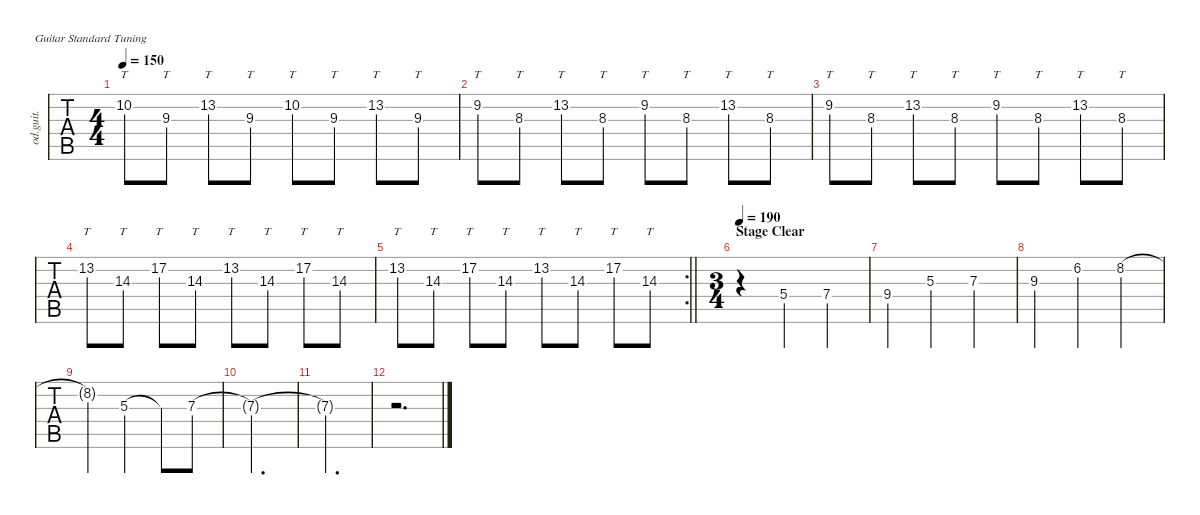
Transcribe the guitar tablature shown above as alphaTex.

\defaultSystemsLayout 4
\hideDynamics
\bracketExtendMode nobrackets
\otherSystemsTrackNameOrientation horizontal
\track ("E Guitar 3" "od.guit.") {instrument overdrivenguitar}
\staff {tabs}
\tuning (E4 B3 G3 D3 A2 E2)
\ts (4 4)
\tempo 150
\clef g2
\ks c
10.2.8{tt dy f} 9.3.8{tt} 13.2.8{tt} 9.3.8{tt} 10.2.8{tt} 9.3.8{tt} 13.2.8{tt} 9.3.8{tt} |
9.2{acc #}.8{tt} 8.3{acc #}.8{tt} 13.2.8{tt} 8.3{acc #}.8{tt} 9.2{acc #}.8{tt} 8.3{acc #}.8{tt} 13.2.8{tt} 8.3{acc #}.8{tt} |
9.2{acc #}.8{tt} 8.3{acc #}.8{tt} 13.2.8{tt} 8.3{acc #}.8{tt} 9.2{acc #}.8{tt} 8.3{acc #}.8{tt} 13.2.8{tt} 8.3{acc #}.8{tt} |
13.2.8{tt} 14.3.8{tt} 17.2.8{tt} 14.3.8{tt} 13.2.8{tt} 14.3.8{tt} 17.2.8{tt} 14.3.8{tt} |
\rc 2
\barLineRight lightlight
13.2.8{tt} 14.3.8{tt} 17.2.8{tt} 14.3.8{tt} 13.2.8{tt} 14.3.8{tt} 17.2.8{tt} 14.3.8{tt} |
\ts (3 4)
\beaming (8 2 2 2)
\section ("" "Stage Clear")
\tempo 190
r.4 5.4.4 7.4.4 |
9.4.4 5.3.4 7.3.4 |
9.3.4 6.2.4 8.2.4 |
8.2{t}.4 5.3.4 5.3{t}.8 7.3.8 |
7.3{t}.2{d} |
7.3{t}.2{d} |
r.2{d}
